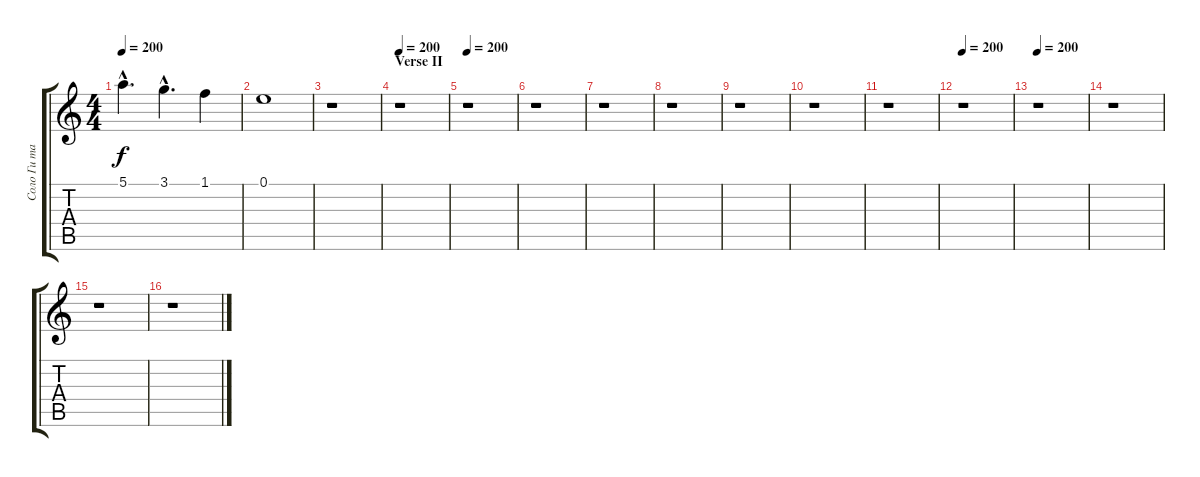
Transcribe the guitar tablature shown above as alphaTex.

\track ("Соло Ги тара" "Соло Ги та") {instrument overdrivenguitar}
\staff {score tabs}
\tuning (E4 B3 G3 D3 A2 E2) {hide}
\ts (4 4)
\tempo 200
\clef g2
\ks c
5.1{hac}.4{d dy f} 3.1{hac}.4{d} 1.1.4 |
0.1.1 |
r.1 |
\section ("" "Verse II")
\tempo 200
r.1 |
\tempo 200
r.1 |
r.1 |
r.1 |
r.1 |
r.1 |
r.1 |
r.1 |
\tempo 200
r.1 |
\tempo 200
r.1 |
r.1 |
r.1 |
r.1
